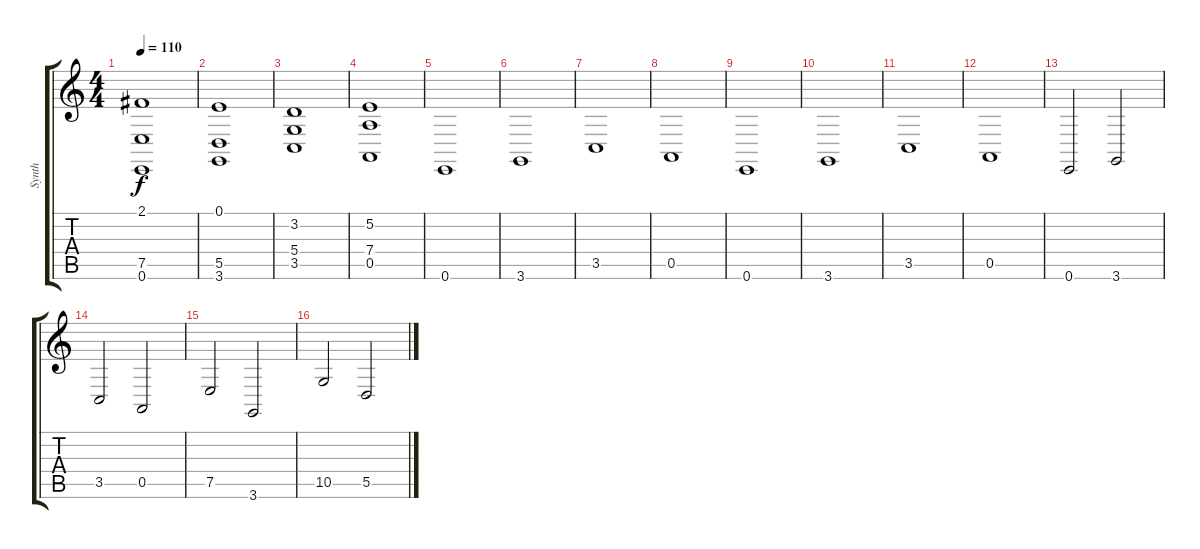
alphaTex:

\track ("Synth" "Synth") {instrument stringensemble1}
\staff {score tabs}
\tuning (E4 B3 G3 D3 A2 E2) {hide}
\ts (4 4)
\tempo 110
\clef g2
\ks c
(2.1 7.5 0.6).1{dy f} |
(0.1 5.5 3.6).1 |
(3.2 5.4 3.5).1 |
(5.2 7.4 0.5).1 |
0.6.1 |
3.6.1 |
3.5.1 |
0.5.1 |
0.6.1 |
3.6.1 |
3.5.1 |
0.5.1 |
0.6.2 3.6.2 |
3.5.2 0.5.2 |
7.5.2 3.6.2 |
10.5.2 5.5.2
